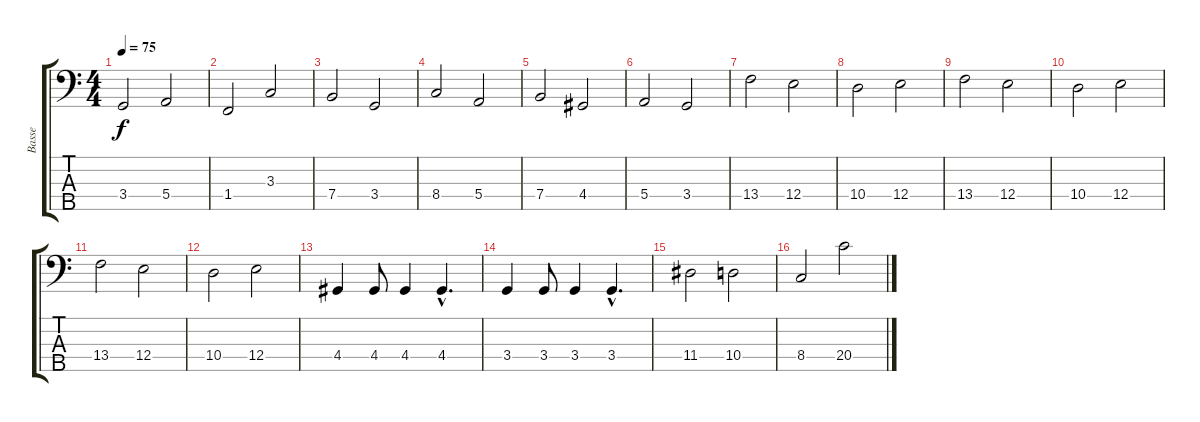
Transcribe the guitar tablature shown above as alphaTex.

\track ("Basse" "Basse") {instrument electricbasspick}
\staff {score tabs}
\tuning (G2 D2 A1 E1 B0) {hide}
\ts (4 4)
\tempo 75
\clef f4
\ks c
3.4.2{dy f} 5.4.2 |
1.4.2 3.3.2 |
7.4.2 3.4.2 |
8.4.2 5.4.2 |
7.4.2 4.4.2 |
5.4.2 3.4.2 |
13.4.2 12.4.2 |
10.4.2 12.4.2 |
13.4.2 12.4.2 |
10.4.2 12.4.2 |
13.4.2 12.4.2 |
10.4.2 12.4.2 |
4.4.4 4.4.8 4.4.4 4.4{hac}.4{d} |
3.4.4 3.4.8 3.4.4 3.4{hac}.4{d} |
11.4.2 10.4.2 |
8.4.2 20.4.2
